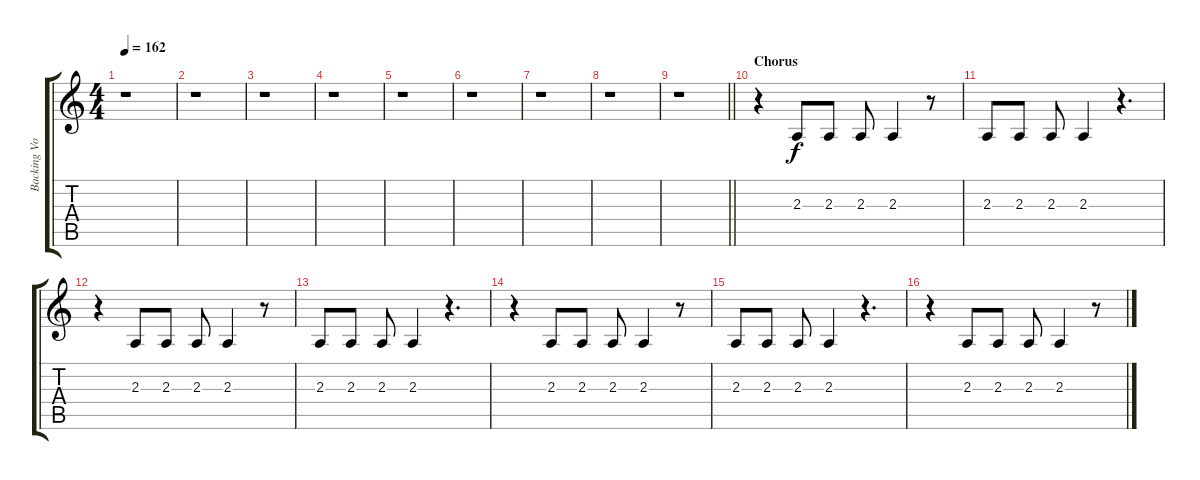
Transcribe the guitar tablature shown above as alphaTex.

\track ("Backing Vocals" "Backing Vo") {instrument lead2sawtooth}
\staff {score tabs}
\tuning (E4 B3 G3 D3 A2 E2) {hide}
\ts (4 4)
\tempo 162
\clef g2
\ks c
r.1{dy f} |
r.1 |
r.1 |
r.1 |
r.1 |
r.1 |
r.1 |
r.1 |
\barLineRight lightlight
r.1 |
\section ("" "Chorus")
r.4 2.3.8 2.3.8 2.3.8 2.3.4 r.8 |
2.3.8 2.3.8 2.3.8 2.3.4 r.4{d} |
r.4 2.3.8 2.3.8 2.3.8 2.3.4 r.8 |
2.3.8 2.3.8 2.3.8 2.3.4 r.4{d} |
r.4 2.3.8 2.3.8 2.3.8 2.3.4 r.8 |
2.3.8 2.3.8 2.3.8 2.3.4 r.4{d} |
r.4 2.3.8 2.3.8 2.3.8 2.3.4 r.8
